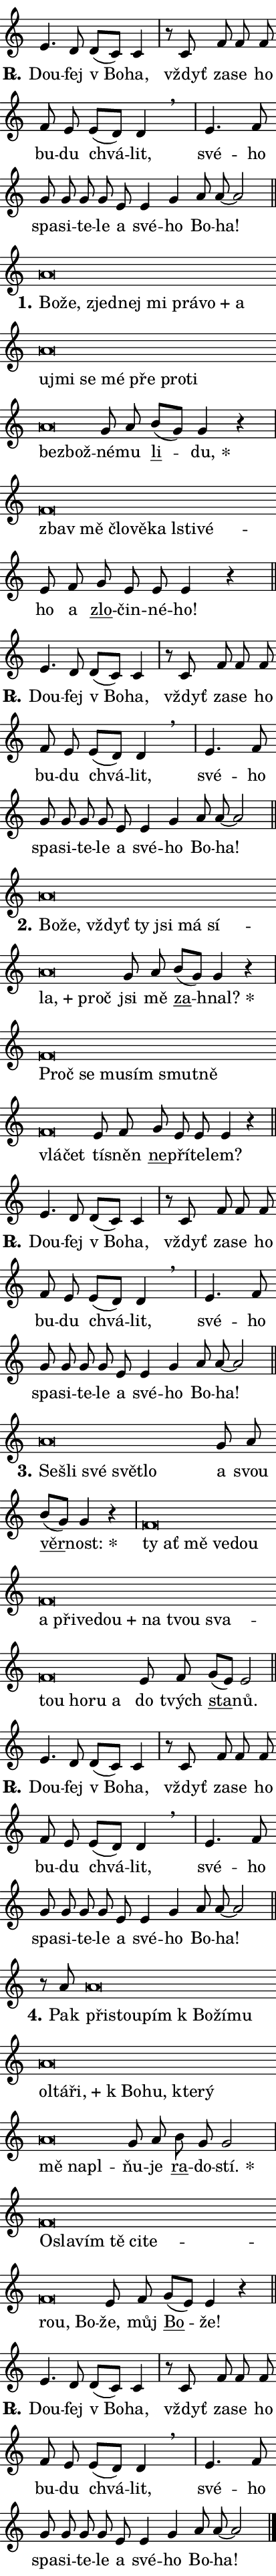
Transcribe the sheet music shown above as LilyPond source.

\version "2.22.1"
\header { tagline = "" }
\paper {
  indent = 0\cm
  top-margin = 0\cm
  right-margin = 0\cm
  bottom-margin = 0\cm
  left-margin = 0\cm
  paper-width = 7\cm
  page-breaking = #ly:one-page-breaking
  system-system-spacing.basic-distance = #11
  score-system-spacing.basic-distance = #11.3
  ragged-last = ##f
}


%% Author: Thomas Morley
%% https://lists.gnu.org/archive/html/lilypond-user/2020-05/msg00002.html
#(define (line-position grob)
"Returns position of @var[grob} in current system:
   @code{'start}, if at first time-step
   @code{'end}, if at last time-step
   @code{'middle} otherwise
"
  (let* ((col (ly:item-get-column grob))
         (ln (ly:grob-object col 'left-neighbor))
         (rn (ly:grob-object col 'right-neighbor))
         (col-to-check-left (if (ly:grob? ln) ln col))
         (col-to-check-right (if (ly:grob? rn) rn col))
         (break-dir-left
           (and
             (ly:grob-property col-to-check-left 'non-musical #f)
             (ly:item-break-dir col-to-check-left)))
         (break-dir-right
           (and
             (ly:grob-property col-to-check-right 'non-musical #f)
             (ly:item-break-dir col-to-check-right))))
        (cond ((eqv? 1 break-dir-left) 'start)
              ((eqv? -1 break-dir-right) 'end)
              (else 'middle))))

#(define (tranparent-at-line-position vctor)
  (lambda (grob)
  "Relying on @code{line-position} select the relevant enry from @var{vctor}.
Used to determine transparency,"
    (case (line-position grob)
      ((end) (not (vector-ref vctor 0)))
      ((middle) (not (vector-ref vctor 1)))
      ((start) (not (vector-ref vctor 2))))))

noteHeadBreakVisibility =
#(define-music-function (break-visibility)(vector?)
"Makes @code{NoteHead}s transparent relying on @var{break-visibility}"
#{
  \override NoteHead.transparent =
    #(tranparent-at-line-position break-visibility)
#})

#(define delete-ledgers-for-transparent-note-heads
  (lambda (grob)
    "Reads whether a @code{NoteHead} is transparent.
If so this @code{NoteHead} is removed from @code{'note-heads} from
@var{grob}, which is supposed to be @code{LedgerLineSpanner}.
As a result ledgers are not printed for this @code{NoteHead}"
    (let* ((nhds-array (ly:grob-object grob 'note-heads))
           (nhds-list
             (if (ly:grob-array? nhds-array)
                 (ly:grob-array->list nhds-array)
                 '()))
           ;; Relies on the transparent-property being done before
           ;; Staff.LedgerLineSpanner.after-line-breaking is executed.
           ;; This is fragile ...
           (to-keep
             (remove
               (lambda (nhd)
                 (ly:grob-property nhd 'transparent #f))
               nhds-list)))
      ;; TODO find a better method to iterate over grob-arrays, similiar
      ;; to filter/remove etc for lists
      ;; For now rebuilt from scratch
      (set! (ly:grob-object grob 'note-heads)  '())
      (for-each
        (lambda (nhd)
          (ly:pointer-group-interface::add-grob grob 'note-heads nhd))
        to-keep))))

hideNotes = {
  \noteHeadBreakVisibility #begin-of-line-visible
}
unHideNotes = {
  \noteHeadBreakVisibility #all-visible
}

% work-around for resetting accidentals
% https://lilypond.org/doc/v2.23/Documentation/notation/displaying-rhythms#unmetered-music
cadenzaMeasure = {
  \cadenzaOff
  \partial 1024 s1024
  \cadenzaOn
}

#(define-markup-command (accent layout props text) (markup?)
  "Underline accented syllable"
  (interpret-markup layout props
    #{\markup \override #'(offset . 4.3) \underline { #text }#}))

responsum = \markup \concat {
  "R" \hspace #-1.05 \path #0.1 #'((moveto 0 0.07) (lineto 0.9 0.8)) \hspace #0.05 "."
}

\layout {
    \context {
        \Staff
        \remove "Time_signature_engraver"
        \override LedgerLineSpanner.after-line-breaking = #delete-ledgers-for-transparent-note-heads
    }
    \context {
        \Voice {
            \override NoteHead.output-attributes = #'((class . "notehead"))
            \override Hairpin.height = #0.55
        }
    }
    \context {
        \Lyrics {
            \override StanzaNumber.output-attributes = #'((class . "stanzanumber"))
            \override LyricSpace.minimum-distance = #0.9
            \override LyricText.font-name = #"TeX Gyre Schola"
            \override LyricText.font-size = 1
            \override StanzaNumber.font-name = #"TeX Gyre Schola Bold"
            \override StanzaNumber.font-size = 1
        }
    }
}

% magnetic-lyrics.ily
%
%   written by
%     Jean Abou Samra <jean@abou-samra.fr>
%     Werner Lemberg <wl@gnu.org>
%
%   adapted by
%     Jiri Hon <jiri.hon@gmail.com>
%
% Version 2022-Apr-15

% https://www.mail-archive.com/lilypond-user@gnu.org/msg149350.html

#(define (Left_hyphen_pointer_engraver context)
   "Collect syllable-hyphen-syllable occurrences in lyrics and store
them in properties.  This engraver only looks to the left.  For
example, if the lyrics input is @code{foo -- bar}, it does the
following.

@itemize @bullet
@item
Set the @code{text} property of the @code{LyricHyphen} grob between
@q{foo} and @q{bar} to @code{foo}.

@item
Set the @code{left-hyphen} property of the @code{LyricText} grob with
text @q{foo} to the @code{LyricHyphen} grob between @q{foo} and
@q{bar}.
@end itemize

Use this auxiliary engraver in combination with the
@code{lyric-@/text::@/apply-@/magnetic-@/offset!} hook."
   (let ((hyphen #f)
         (text #f))
     (make-engraver
      (acknowledgers
       ((lyric-syllable-interface engraver grob source-engraver)
        (set! text grob)))
      (end-acknowledgers
       ((lyric-hyphen-interface engraver grob source-engraver)
        ;(when (not (grob::has-interface grob 'lyric-space-interface))
          (set! hyphen grob)));)
      ((stop-translation-timestep engraver)
       (when (and text hyphen)
         (ly:grob-set-object! text 'left-hyphen hyphen))
       (set! text #f)
       (set! hyphen #f)))))

#(define (lyric-text::apply-magnetic-offset! grob)
   "If the space between two syllables is less than the value in
property @code{LyricText@/.details@/.squash-threshold}, move the right
syllable to the left so that it gets concatenated with the left
syllable.

Use this function as a hook for
@code{LyricText@/.after-@/line-@/breaking} if the
@code{Left_@/hyphen_@/pointer_@/engraver} is active."
   (let ((hyphen (ly:grob-object grob 'left-hyphen #f)))
     (when hyphen
       (let ((left-text (ly:spanner-bound hyphen LEFT)))
         (when (grob::has-interface left-text 'lyric-syllable-interface)
           (let* ((common (ly:grob-common-refpoint grob left-text X))
                  (this-x-ext (ly:grob-extent grob common X))
                  (left-x-ext
                   (begin
                     ;; Trigger magnetism for left-text.
                     (ly:grob-property left-text 'after-line-breaking)
                     (ly:grob-extent left-text common X)))
                  ;; `delta` is the gap width between two syllables.
                  (delta (- (interval-start this-x-ext)
                            (interval-end left-x-ext)))
                  (details (ly:grob-property grob 'details))
                  (threshold (assoc-get 'squash-threshold details 0.2)))
             (when (< delta threshold)
               (let* (;; We have to manipulate the input text so that
                      ;; ligatures crossing syllable boundaries are not
                      ;; disabled.  For languages based on the Latin
                      ;; script this is essentially a beautification.
                      ;; However, for non-Western scripts it can be a
                      ;; necessity.
                      (lt (ly:grob-property left-text 'text))
                      (rt (ly:grob-property grob 'text))
                      (is-space (grob::has-interface hyphen 'lyric-space-interface))
                      (space (if is-space " " ""))
                      (space-markup (grob-interpret-markup grob " "))
                      (space-size (interval-length (ly:stencil-extent space-markup X)))
                      (extra-delta (if is-space space-size 0))
                      ;; Append new syllable.
                      (ltrt-space (if (and (string? lt) (string? rt))
                                (string-append lt space rt)
                                (make-concat-markup (list lt space rt))))
                      ;; Right-align `ltrt` to the right side.
                      (ltrt-space-markup (grob-interpret-markup
                               grob
                               (make-translate-markup
                                (cons (interval-length this-x-ext) 0)
                                (make-right-align-markup ltrt-space)))))
                 (begin
                   ;; Don't print `left-text`.
                   (ly:grob-set-property! left-text 'stencil #f)
                   ;; Set text and stencil (which holds all collected
                   ;; syllables so far) and shift it to the left.
                   (ly:grob-set-property! grob 'text ltrt-space)
                   (ly:grob-set-property! grob 'stencil ltrt-space-markup)
                   (ly:grob-translate-axis! grob (- (- delta extra-delta)) X))))))))))


#(define (lyric-hyphen::displace-bounds-first grob)
   ;; Make very sure this callback isn't triggered too early.
   (let ((left (ly:spanner-bound grob LEFT))
         (right (ly:spanner-bound grob RIGHT)))
     (ly:grob-property left 'after-line-breaking)
     (ly:grob-property right 'after-line-breaking)
     (ly:lyric-hyphen::print grob)))

squashThreshold = #0.4

\layout {
  \context {
    \Lyrics
    \consists #Left_hyphen_pointer_engraver
    \override LyricText.after-line-breaking =
      #lyric-text::apply-magnetic-offset!
    \override LyricHyphen.stencil = #lyric-hyphen::displace-bounds-first
    \override LyricText.details.squash-threshold = \squashThreshold
    \override LyricHyphen.minimum-distance = 0
    \override LyricHyphen.minimum-length = \squashThreshold
  }
}

squash = \override LyricText.details.squash-threshold = 9999
unSquash = \override LyricText.details.squash-threshold = \squashThreshold

left = \override LyricText.self-alignment-X = #LEFT
unLeft = \revert LyricText.self-alignment-X

starOffset = #(lambda (grob) 
                (let ((x_offset (ly:self-alignment-interface::aligned-on-x-parent grob)))
                  (if (= x_offset 0) 0 (+ x_offset 1.2))))

star = #(define-music-function (syllable)(string?)
"Append star separator at the end of a syllable"
#{
  \once \override LyricText.X-offset = #starOffset
  \lyricmode { \markup {
    #syllable
    \override #'((font-name . "TeX Gyre Schola Bold")) \hspace #0.2 \lower #0.65 \larger "*"
  } }
#})

starAccent = #(define-music-function (syllable)(string?)
"Append star separator at the end of a syllable and make accent"
#{
  \once \override LyricText.X-offset = #starOffset
  \lyricmode { \markup {
    \accent #syllable
    \override #'((font-name . "TeX Gyre Schola Bold")) \hspace #0.2 \lower #0.65 \larger "*"
  } }
#})

breath = #(define-music-function (syllable)(string?)
"Append breathing indicator at the end of a syllable"
#{
  \lyricmode { \markup { #syllable "+" } }
#})

optionalBreath = #(define-music-function (syllable)(string?)
"Append optional breathing indicator at the end of a syllable"
#{
  \lyricmode { \markup { #syllable "(+)" } }
#})


\score {
    <<
        \new Voice = "melody" { \cadenzaOn \key c \major \relative { e'4. d8 d[( c)] c4 \cadenzaMeasure \bar "|" r8 c f f f \bar "" f e e[( d)] d4 \breathe \cadenzaMeasure \bar "|" e4. f8 \bar "" g g g g \bar "" e e4 g a8 a~a2 \cadenzaMeasure \bar "||" \break } }
        \new Lyrics \lyricsto "melody" { \lyricmode { \set stanza = \responsum
Dou -- fej "v Bo" -- ha, vždyť za -- se ho bu -- du chvá -- lit, své -- ho spa -- si -- te -- le a své -- ho Bo -- ha! } }
    >>
    \layout {}
}

\score {
    <<
        \new Voice = "melody" { \cadenzaOn \key c \major \relative { a'\breve*1/16 \hideNotes \breve*1/16 \bar "" \breve*1/16 \bar "" \breve*1/16 \bar "" \breve*1/16 \bar "" \breve*1/16 \bar "" \breve*1/16 \bar "" \breve*1/16 \bar "" \breve*1/16 \bar "" \breve*1/16 \bar "" \breve*1/16 \bar "" \breve*1/16 \bar "" \breve*1/16 \bar "" \breve*1/16 \bar "" \breve*1/16 \bar "" \breve*1/16 \breve*1/16 \bar "" \unHideNotes g8 a \bar "" b[( g)] g4 r \cadenzaMeasure \bar "|" f\breve*1/16 \hideNotes \breve*1/16 \bar "" \breve*1/16 \bar "" \breve*1/16 \bar "" \breve*1/16 \bar "" \breve*1/16 \breve*1/16 \bar "" \unHideNotes e8 f \bar "" g e e e4 r \cadenzaMeasure \bar "||" \break } }
        \new Lyrics \lyricsto "melody" { \lyricmode { \set stanza = "1."
\left Bo -- \squash že, zjed -- nej mi prá -- \breath "vo" a u -- jmi se mé pře pro -- ti bez -- bož -- \unLeft \unSquash né -- mu \markup \accent li -- \star du, \left zbav \squash mě člo -- vě -- ka lsti -- vé -- \unLeft \unSquash ho a \markup \accent zlo -- čin -- né -- ho! } }
    >>
    \layout {}
}

\score {
    <<
        \new Voice = "melody" { \cadenzaOn \key c \major \relative { e'4. d8 d[( c)] c4 \cadenzaMeasure \bar "|" r8 c f f f \bar "" f e e[( d)] d4 \breathe \cadenzaMeasure \bar "|" e4. f8 \bar "" g g g g \bar "" e e4 g a8 a~a2 \cadenzaMeasure \bar "||" \break } }
        \new Lyrics \lyricsto "melody" { \lyricmode { \set stanza = \responsum
Dou -- fej "v Bo" -- ha, vždyť za -- se ho bu -- du chvá -- lit, své -- ho spa -- si -- te -- le a své -- ho Bo -- ha! } }
    >>
    \layout {}
}

\score {
    <<
        \new Voice = "melody" { \cadenzaOn \key c \major \relative { a'\breve*1/16 \hideNotes \breve*1/16 \bar "" \breve*1/16 \bar "" \breve*1/16 \bar "" \breve*1/16 \bar "" \breve*1/16 \bar "" \breve*1/16 \bar "" \breve*1/16 \breve*1/16 \bar "" \unHideNotes g8 a \bar "" b[( g)] g4 r \cadenzaMeasure \bar "|" f\breve*1/16 \hideNotes \breve*1/16 \bar "" \breve*1/16 \bar "" \breve*1/16 \bar "" \breve*1/16 \bar "" \breve*1/16 \bar "" \breve*1/16 \breve*1/16 \bar "" \unHideNotes e8 f \bar "" g e e e4 r \cadenzaMeasure \bar "||" \break } }
        \new Lyrics \lyricsto "melody" { \lyricmode { \set stanza = "2."
\left Bo -- \squash že, vždyť ty jsi má sí -- \breath "la," proč \unLeft \unSquash jsi mě \markup \accent za -- \star hnal? \left Proč \squash se mu -- sím smut -- ně vlá -- čet \unLeft \unSquash tí -- sněn \markup \accent ne -- pří -- te -- lem? } }
    >>
    \layout {}
}

\score {
    <<
        \new Voice = "melody" { \cadenzaOn \key c \major \relative { e'4. d8 d[( c)] c4 \cadenzaMeasure \bar "|" r8 c f f f \bar "" f e e[( d)] d4 \breathe \cadenzaMeasure \bar "|" e4. f8 \bar "" g g g g \bar "" e e4 g a8 a~a2 \cadenzaMeasure \bar "||" \break } }
        \new Lyrics \lyricsto "melody" { \lyricmode { \set stanza = \responsum
Dou -- fej "v Bo" -- ha, vždyť za -- se ho bu -- du chvá -- lit, své -- ho spa -- si -- te -- le a své -- ho Bo -- ha! } }
    >>
    \layout {}
}

\score {
    <<
        \new Voice = "melody" { \cadenzaOn \key c \major \relative { a'\breve*1/16 \hideNotes \breve*1/16 \bar "" \breve*1/16 \bar "" \breve*1/16 \breve*1/16 \bar "" \unHideNotes g8 a \bar "" b[( g)] g4 r \cadenzaMeasure \bar "|" f\breve*1/16 \hideNotes \breve*1/16 \bar "" \breve*1/16 \bar "" \breve*1/16 \bar "" \breve*1/16 \bar "" \breve*1/16 \bar "" \breve*1/16 \bar "" \breve*1/16 \bar "" \breve*1/16 \bar "" \breve*1/16 \bar "" \breve*1/16 \bar "" \breve*1/16 \bar "" \breve*1/16 \bar "" \breve*1/16 \bar "" \breve*1/16 \breve*1/16 \bar "" \unHideNotes e8 f \bar "" g[( e)] e2 \cadenzaMeasure \bar "||" \break } }
        \new Lyrics \lyricsto "melody" { \lyricmode { \set stanza = "3."
\left Se -- \squash šli své svět -- lo \unLeft \unSquash a svou \markup \accent věr -- \star nost: \left ty \squash ať mě ve -- dou a při -- ve -- \breath "dou" na tvou sva -- tou ho -- ru a \unLeft \unSquash do tvých \markup \accent sta -- nů. } }
    >>
    \layout {}
}

\score {
    <<
        \new Voice = "melody" { \cadenzaOn \key c \major \relative { e'4. d8 d[( c)] c4 \cadenzaMeasure \bar "|" r8 c f f f \bar "" f e e[( d)] d4 \breathe \cadenzaMeasure \bar "|" e4. f8 \bar "" g g g g \bar "" e e4 g a8 a~a2 \cadenzaMeasure \bar "||" \break } }
        \new Lyrics \lyricsto "melody" { \lyricmode { \set stanza = \responsum
Dou -- fej "v Bo" -- ha, vždyť za -- se ho bu -- du chvá -- lit, své -- ho spa -- si -- te -- le a své -- ho Bo -- ha! } }
    >>
    \layout {}
}

\score {
    <<
        \new Voice = "melody" { \cadenzaOn \key c \major \relative { r8 a'8 a\breve*1/16 \hideNotes \breve*1/16 \bar "" \breve*1/16 \bar "" \breve*1/16 \bar "" \breve*1/16 \bar "" \breve*1/16 \bar "" \breve*1/16 \bar "" \breve*1/16 \bar "" \breve*1/16 \bar "" \breve*1/16 \bar "" \breve*1/16 \bar "" \breve*1/16 \bar "" \breve*1/16 \bar "" \breve*1/16 \bar "" \breve*1/16 \breve*1/16 \bar "" \unHideNotes g8 a \bar "" b g g2 \cadenzaMeasure \bar "|" f\breve*1/16 \hideNotes \breve*1/16 \bar "" \breve*1/16 \bar "" \breve*1/16 \bar "" \breve*1/16 \bar "" \breve*1/16 \bar "" \breve*1/16 \breve*1/16 \bar "" \unHideNotes e8 f \bar "" g[( e)] e4 r \cadenzaMeasure \bar "||" \break } }
        \new Lyrics \lyricsto "melody" { \lyricmode { \set stanza = "4."
Pak \left při -- \squash stou -- pím "k Bo" -- ží -- mu ol -- tá -- \breath "ři," "k Bo" -- hu, kte -- rý mě na -- pl -- \unLeft \unSquash ňu -- je \markup \accent ra -- do -- \star stí. \left O -- \squash sla -- vím tě ci -- te -- rou, Bo -- \unLeft \unSquash že, můj \markup \accent Bo -- že! } }
    >>
    \layout {}
}

\score {
    <<
        \new Voice = "melody" { \cadenzaOn \key c \major \relative { e'4. d8 d[( c)] c4 \cadenzaMeasure \bar "|" r8 c f f f \bar "" f e e[( d)] d4 \breathe \cadenzaMeasure \bar "|" e4. f8 \bar "" g g g g \bar "" e e4 g a8 a~a2 \cadenzaMeasure \bar "||" \break } \bar "|." }
        \new Lyrics \lyricsto "melody" { \lyricmode { \set stanza = \responsum
Dou -- fej "v Bo" -- ha, vždyť za -- se ho bu -- du chvá -- lit, své -- ho spa -- si -- te -- le a své -- ho Bo -- ha! } }
    >>
    \layout {}
}
